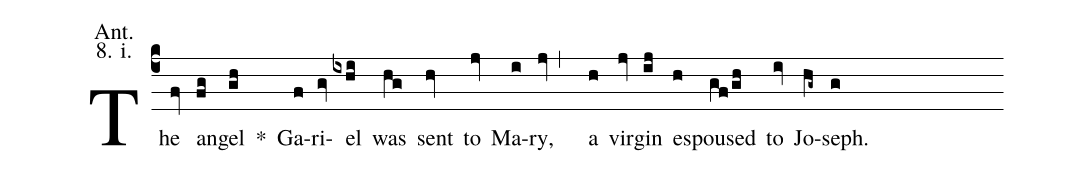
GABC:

annotation: Ant.;
annotation: 8. i.;
%%
(c4) The(fv) an(fg)gel(gh) <sp>*</sp>() Ga(f)ri(gv)el(ixhi) was(hg) sent(hv) to(jv) Ma(i)ry,(jv,) a(h) vir(jv)gin(ij) es(h)poused(gf/gh) to(iv) Jo(hg~)seph.(g)
